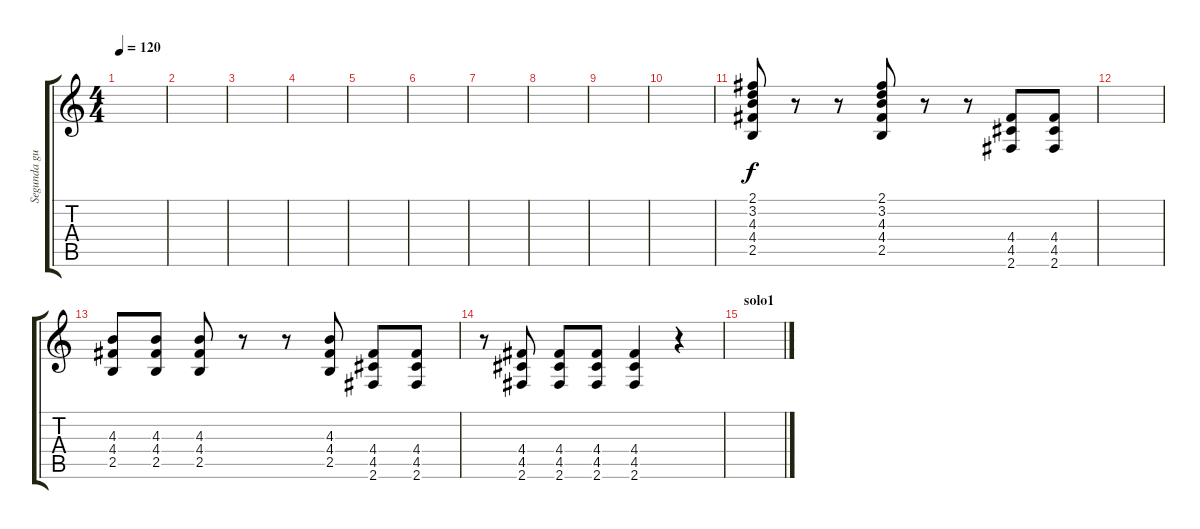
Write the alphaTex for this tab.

\track ("Segunda guitarra " "Segunda gu") {instrument distortionguitar}
\staff {score tabs}
\tuning (E4 B3 G3 D3 A2 E2) {hide}
\ts (4 4)
\tempo 120
\clef g2
\ks c
|
|
|
|
|
|
|
|
|
|
(2.1 3.2 4.3 4.4 2.5).8 r.8 r.8 (2.1 3.2 4.3 4.4 2.5).8 r.8 r.8 (4.4 4.5 2.6).8 (4.4 4.5 2.6).8 |
|
(4.3 4.4 2.5).8 (4.3 4.4 2.5).8 (4.3 4.4 2.5).8 r.8 r.8 (4.3 4.4 2.5).8 (4.4 4.5 2.6).8 (4.4 4.5 2.6).8 |
r.8 (4.4 4.5 2.6).8 (4.4 4.5 2.6).8 (4.4 4.5 2.6).8 (4.4 4.5 2.6).4 r.4 |
\section ("" "solo1")
